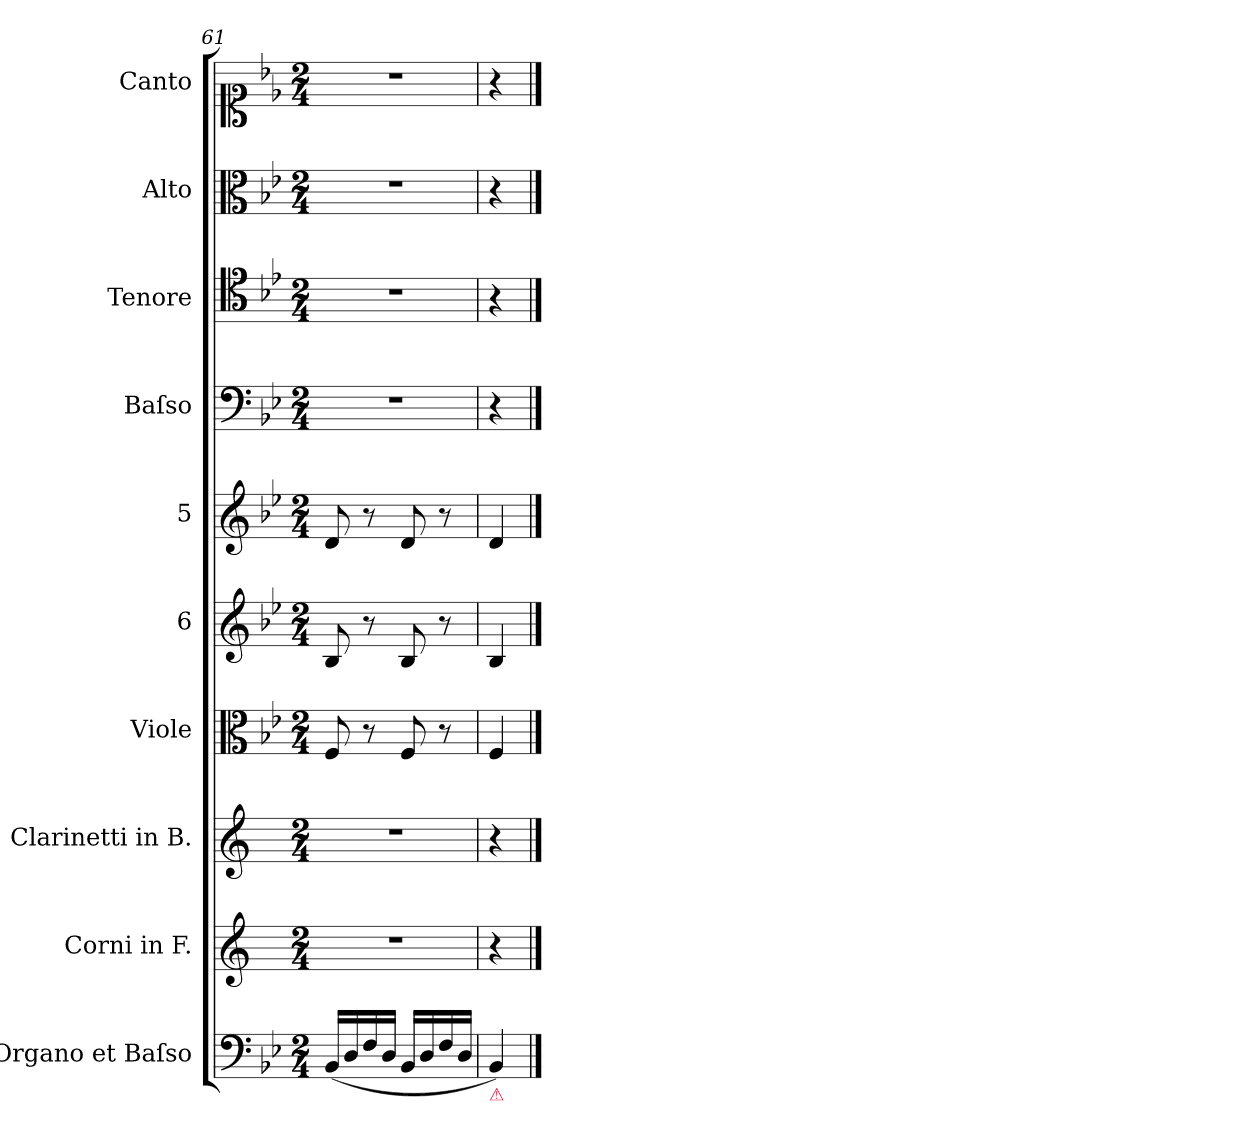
**kern	**kern	**kern	**kern	**kern	**kern	**kern	**kern	**kern	**kern
*part10	*part9	*part8	*part7	*part6	*part5	*part4	*part3	*part2	*part1
*staff10	*staff9	*staff8	*staff7	*staff6	*staff5	*staff4	*staff3	*staff2	*staff1
*I"Organo et Baſso	*I"Corni in F.	*I"Clarinetti in B.	*I"Viole	*I"6	*I"5	*I"Baſso	*I"Tenore	*I"Alto	*I"Canto
*I'10	*I'9	*I'8	*I'7	*	*	*I'4	*I'3	*I'2	*I'1
*clefF4	*clefG2	*clefG2	*clefC3	*clefG2	*clefG2	*clefF4	*clefC4	*clefC3	*clefC1
*	*ITrd4c7	*ITrd1c2	*	*	*	*	*	*	*
*k[b-e-]	*k[b-]	*k[b-e-]	*k[b-e-]	*k[b-e-]	*k[b-e-]	*k[b-e-]	*k[b-e-]	*k[b-e-]	*k[b-e-]
*M2/4	*M2/4	*M2/4	*M2/4	*M2/4	*M2/4	*M2/4	*M2/4	*M2/4	*M2/4
=61	=61	=61	=61	=61	=61	=61	=61	=61	=61
(16BB-/LL	2r	2r	8F/	8B-/	8d/	2r	2r	2r	2r
16D/	.	.	.	.	.	.	.	.	.
16F/	.	.	8r	8r	8r	.	.	.	.
16D/JJ	.	.	.	.	.	.	.	.	.
16BB-/LL	.	.	8F/	8B-/	8d/	.	.	.	.
16D/	.	.	.	.	.	.	.	.	.
16F/	.	.	8r	8r	8r	.	.	.	.
16D/JJ	.	.	.	.	.	.	.	.	.
=62	=62	=62	=62	=62	=62	=62	=62	=62	=62
!LO:TX:b:color=crimson:t=⚠	!	!	!	!	!	!	!	!	!
4BB-/)	4r	4r	4F/	4B-/	4d/	4r	4r	4r	4r
==	==	==	==	==	==	==	==	==	==
*-	*-	*-	*-	*-	*-	*-	*-	*-	*-
